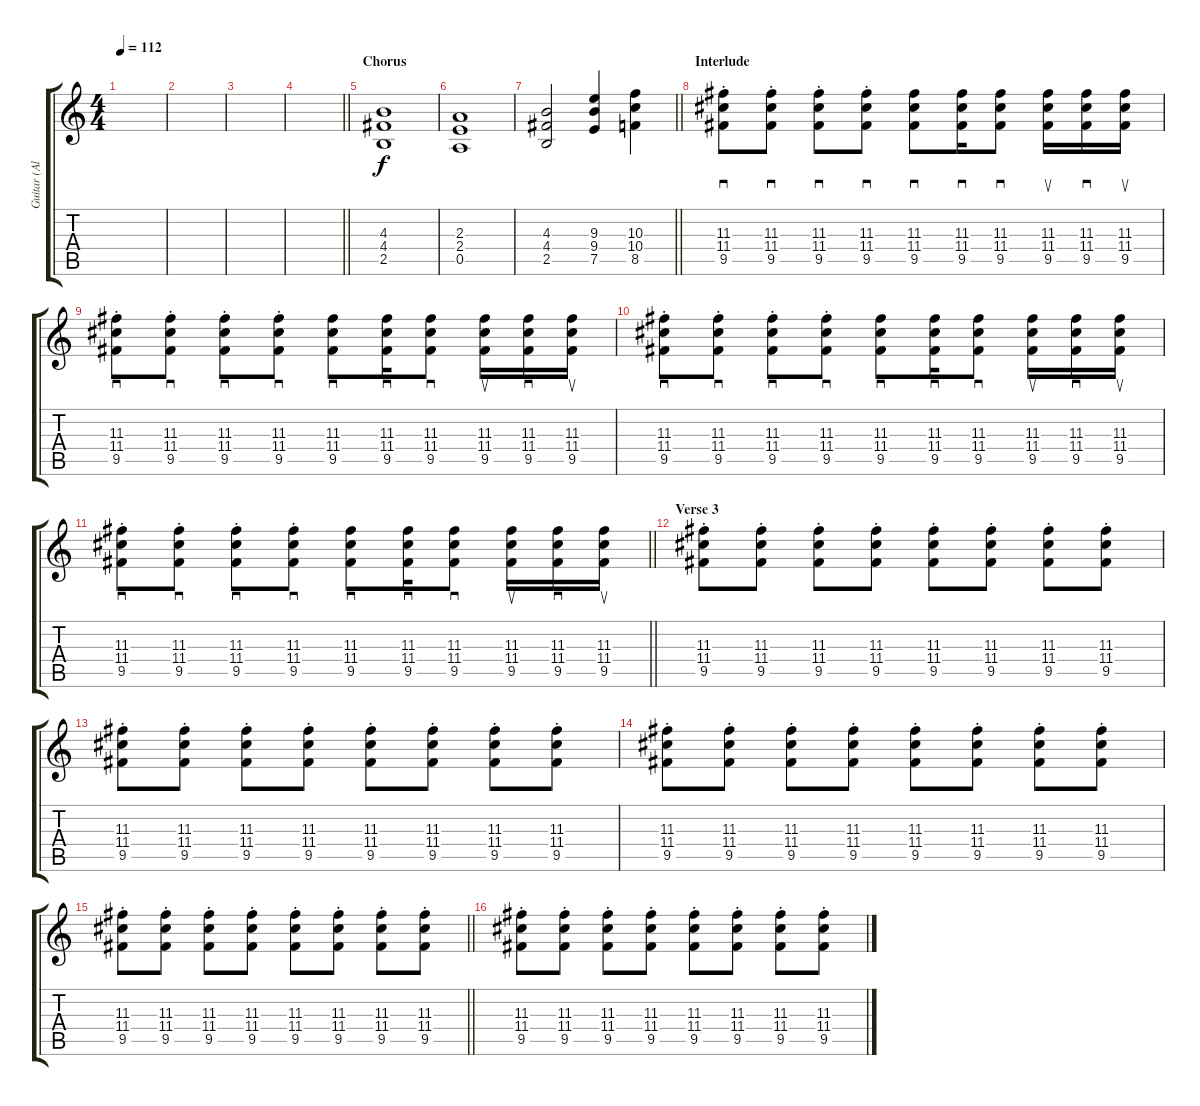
\track ("Guitar (Alex)" "Guitar (Al") {instrument electricguitarclean}
\staff {score tabs}
\tuning (E4 B3 G3 D3 A2 E2) {hide}
\ts (4 4)
\tempo 112
\clef g2
\ks c
|
|
|
\barLineRight lightlight
|
\section ("" "Chorus")
(4.3 4.4 2.5).1 |
(2.3 2.4 0.5).1 |
\barLineRight lightlight
(4.3 4.4 2.5).2 (9.3 9.4 7.5).4 (10.3 10.4 8.5).4 |
\section ("" "Interlude")
(11.3{st} 11.4{st} 9.5{st}).8{sd} (11.3{st} 11.4{st} 9.5{st}).8{sd} (11.3{st} 11.4{st} 9.5{st}).8{sd} (11.3{st} 11.4{st} 9.5{st}).8{sd} (11.3 11.4 9.5).8{sd} (11.3 11.4 9.5).16{sd} (11.3 11.4 9.5).8{sd} (11.3 11.4 9.5).16{su} (11.3 11.4 9.5).16{sd} (11.3 11.4 9.5).16{su} |
(11.3{st} 11.4{st} 9.5{st}).8{sd} (11.3{st} 11.4{st} 9.5{st}).8{sd} (11.3{st} 11.4{st} 9.5{st}).8{sd} (11.3{st} 11.4{st} 9.5{st}).8{sd} (11.3 11.4 9.5).8{sd} (11.3 11.4 9.5).16{sd} (11.3 11.4 9.5).8{sd} (11.3 11.4 9.5).16{su} (11.3 11.4 9.5).16{sd} (11.3 11.4 9.5).16{su} |
(11.3{st} 11.4{st} 9.5{st}).8{sd} (11.3{st} 11.4{st} 9.5{st}).8{sd} (11.3{st} 11.4{st} 9.5{st}).8{sd} (11.3{st} 11.4{st} 9.5{st}).8{sd} (11.3 11.4 9.5).8{sd} (11.3 11.4 9.5).16{sd} (11.3 11.4 9.5).8{sd} (11.3 11.4 9.5).16{su} (11.3 11.4 9.5).16{sd} (11.3 11.4 9.5).16{su} |
\barLineRight lightlight
(11.3{st} 11.4{st} 9.5{st}).8{sd} (11.3{st} 11.4{st} 9.5{st}).8{sd} (11.3{st} 11.4{st} 9.5{st}).8{sd} (11.3{st} 11.4{st} 9.5{st}).8{sd} (11.3 11.4 9.5).8{sd} (11.3 11.4 9.5).16{sd} (11.3 11.4 9.5).8{sd} (11.3 11.4 9.5).16{su} (11.3 11.4 9.5).16{sd} (11.3 11.4 9.5).16{su} |
\section ("" "Verse 3")
(11.3{st} 11.4{st} 9.5{st}).8 (11.3{st} 11.4{st} 9.5{st}).8 (11.3{st} 11.4{st} 9.5{st}).8 (11.3{st} 11.4{st} 9.5{st}).8 (11.3{st} 11.4{st} 9.5{st}).8 (11.3{st} 11.4{st} 9.5{st}).8 (11.3{st} 11.4{st} 9.5{st}).8 (11.3{st} 11.4{st} 9.5{st}).8 |
(11.3{st} 11.4{st} 9.5{st}).8 (11.3{st} 11.4{st} 9.5{st}).8 (11.3{st} 11.4{st} 9.5{st}).8 (11.3{st} 11.4{st} 9.5{st}).8 (11.3{st} 11.4{st} 9.5{st}).8 (11.3{st} 11.4{st} 9.5{st}).8 (11.3{st} 11.4{st} 9.5{st}).8 (11.3{st} 11.4{st} 9.5{st}).8 |
(11.3{st} 11.4{st} 9.5{st}).8 (11.3{st} 11.4{st} 9.5{st}).8 (11.3{st} 11.4{st} 9.5{st}).8 (11.3{st} 11.4{st} 9.5{st}).8 (11.3{st} 11.4{st} 9.5{st}).8 (11.3{st} 11.4{st} 9.5{st}).8 (11.3{st} 11.4{st} 9.5{st}).8 (11.3{st} 11.4{st} 9.5{st}).8 |
\barLineRight lightlight
(11.3{st} 11.4{st} 9.5{st}).8 (11.3{st} 11.4{st} 9.5{st}).8 (11.3{st} 11.4{st} 9.5{st}).8 (11.3{st} 11.4{st} 9.5{st}).8 (11.3{st} 11.4{st} 9.5{st}).8 (11.3{st} 11.4{st} 9.5{st}).8 (11.3{st} 11.4{st} 9.5{st}).8 (11.3{st} 11.4{st} 9.5{st}).8 |
(11.3{st} 11.4{st} 9.5{st}).8 (11.3{st} 11.4{st} 9.5{st}).8 (11.3{st} 11.4{st} 9.5{st}).8 (11.3{st} 11.4{st} 9.5{st}).8 (11.3{st} 11.4{st} 9.5{st}).8 (11.3{st} 11.4{st} 9.5{st}).8 (11.3{st} 11.4{st} 9.5{st}).8 (11.3{st} 11.4{st} 9.5{st}).8
